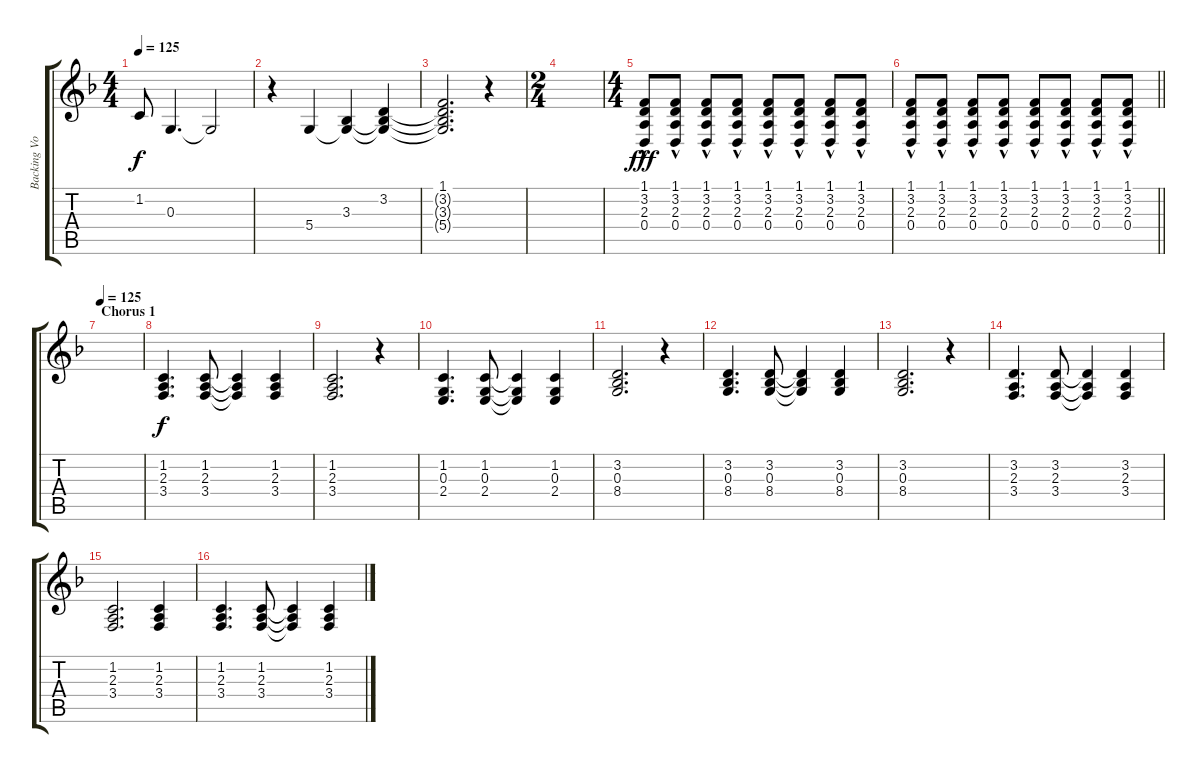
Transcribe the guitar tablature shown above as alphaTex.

\track ("Backing Vox" "Backing Vo") {instrument choiraahs}
\staff {score tabs}
\tuning (E4 B3 G3 D3 A2 E2) {hide}
\ts (4 4)
\tempo 125
\clef g2
\ks f
1.2.8{dy f} 0.3.4{d} 0.3{t}.2 |
r.4 5.4.4 (3.3 5.4{t}).4 (3.2 3.3{t} 5.4{t}).4 |
(1.1 3.2{t} 3.3{t} 5.4{t}).2{d} r.4 |
\ts (2 4)
|
\ts (4 4)
(1.1{hac} 3.2{hac} 2.3{hac} 0.4{hac}).8{dy fff volume 11} (1.1{hac} 3.2{hac} 2.3{hac} 0.4{hac}).8 (1.1{hac} 3.2{hac} 2.3{hac} 0.4{hac}).8 (1.1{hac} 3.2{hac} 2.3{hac} 0.4{hac}).8 (1.1{hac} 3.2{hac} 2.3{hac} 0.4{hac}).8 (1.1{hac} 3.2{hac} 2.3{hac} 0.4{hac}).8 (1.1{hac} 3.2{hac} 2.3{hac} 0.4{hac}).8 (1.1{hac} 3.2{hac} 2.3{hac} 0.4{hac}).8 |
\barLineRight lightlight
(1.1{hac} 3.2{hac} 2.3{hac} 0.4{hac}).8 (1.1{hac} 3.2{hac} 2.3{hac} 0.4{hac}).8 (1.1{hac} 3.2{hac} 2.3{hac} 0.4{hac}).8 (1.1{hac} 3.2{hac} 2.3{hac} 0.4{hac}).8 (1.1{hac} 3.2{hac} 2.3{hac} 0.4{hac}).8 (1.1{hac} 3.2{hac} 2.3{hac} 0.4{hac}).8 (1.1{hac} 3.2{hac} 2.3{hac} 0.4{hac}).8 (1.1{hac} 3.2{hac} 2.3{hac} 0.4{hac}).8 |
\section ("" "Chorus 1")
\tempo 125
|
(1.2 2.3 3.4).4{d dy f} (1.2 2.3 3.4).8 (1.2{t} 2.3{t} 3.4{t}).4 (1.2 2.3 3.4).4 |
(1.2 2.3 3.4).2{d} r.4 |
(1.2 0.3 2.4).4{d} (1.2 0.3 2.4).8 (1.2{t} 0.3{t} 2.4{t}).4 (1.2 0.3 2.4).4 |
(3.2 0.3 8.4).2{d} r.4 |
(3.2 0.3 8.4).4{d} (3.2 0.3 8.4).8 (3.2{t} 0.3{t} 8.4{t}).4 (3.2 0.3 8.4).4 |
(3.2 0.3 8.4).2{d} r.4 |
(3.2 2.3 3.4).4{d} (3.2 2.3 3.4).8 (3.2{t} 2.3{t} 3.4{t}).4 (3.2 2.3 3.4).4 |
(1.2 2.3 3.4).2{d} (1.2 2.3 3.4).4 |
(1.2 2.3 3.4).4{d} (1.2 2.3 3.4).8 (1.2{t} 2.3{t} 3.4{t}).4 (1.2 2.3 3.4).4
